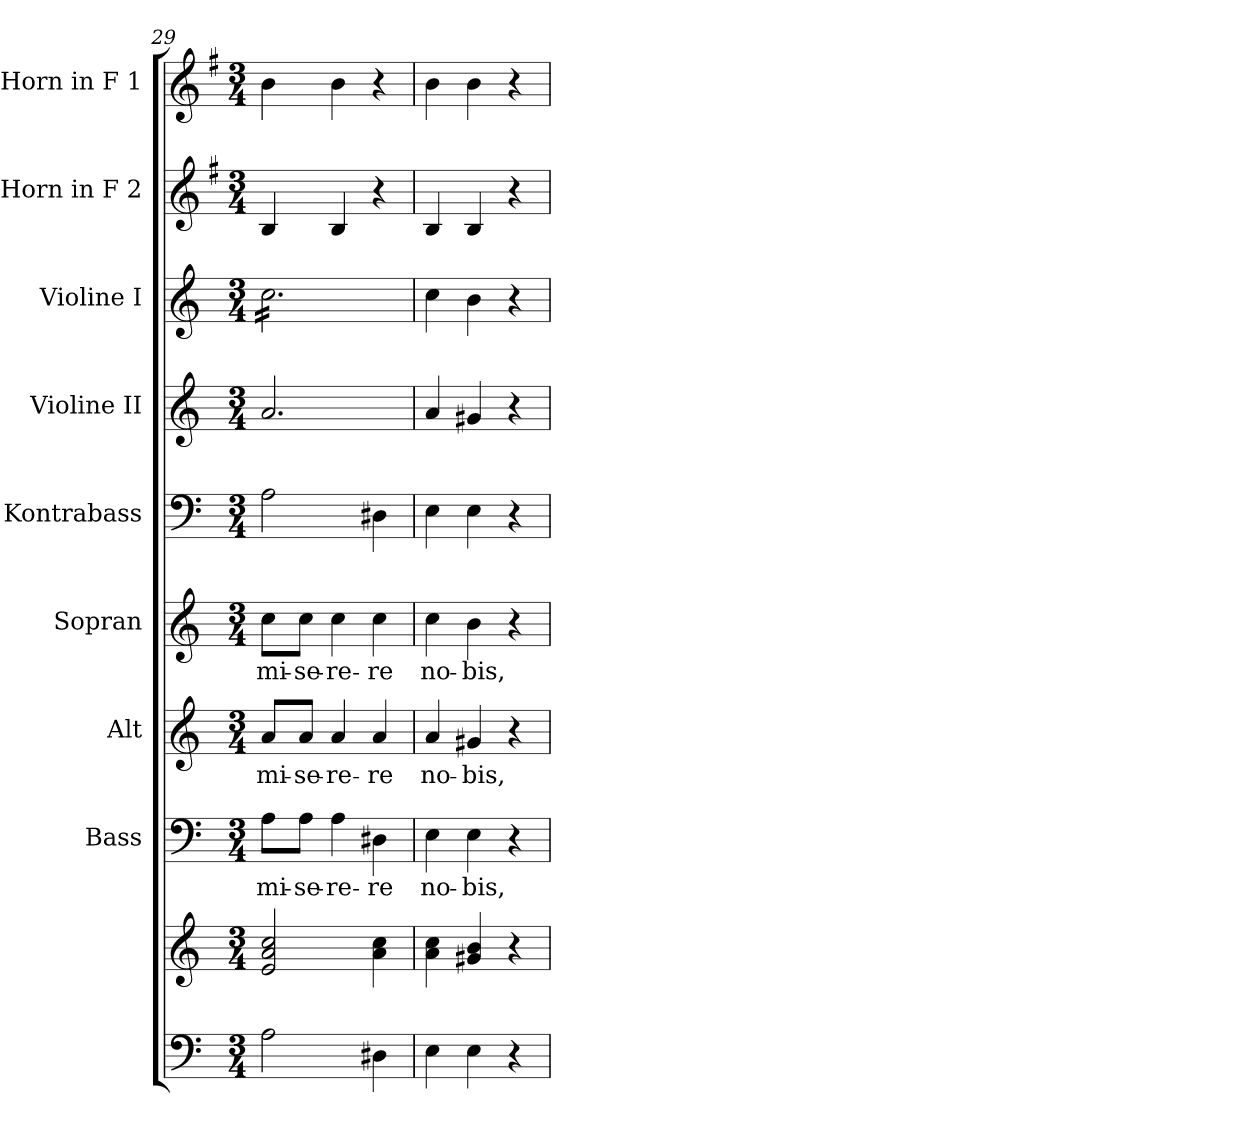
**kern	**kern	**kern	**text	**kern	**text	**kern	**text	**kern	**kern	**kern	**kern	**kern
*part9	*part9	*part8	*part8	*part7	*part7	*part6	*part6	*part5	*part4	*part3	*part2	*part1
*staff10	*staff9	*staff8	*staff8	*staff7	*staff7	*staff6	*staff6	*staff5	*staff4	*staff3	*staff2	*staff1
*	*	*I"Bass	*	*I"Alt	*	*I"Sopran	*	*I"Kontrabass	*I"Violine II	*I"Violine I	*I"Horn in F 2	*I"Horn in F 1
*	*	*I'B.	*	*I'A.	*	*I'S.	*	*I'Kb.	*I'Vl. II	*I'Vl. I	*I'Hrn. 2	*I'Hrn. 1
*clefF4	*clefG2	*clefF4	*	*clefG2	*	*clefG2	*	*clefF4	*clefG2	*clefG2	*clefG2	*clefG2
*	*	*	*	*	*	*	*	*ITrd7c12	*	*	*ITrd4c7	*ITrd4c7
*k[]	*k[]	*k[]	*	*k[]	*	*k[]	*	*k[]	*k[]	*k[]	*k[]	*k[]
*C:	*C:	*C:	*	*C:	*	*C:	*	*C:	*C:	*C:	*C:	*C:
*M3/4	*M3/4	*M3/4	*	*M3/4	*	*M3/4	*	*M3/4	*M3/4	*M3/4	*M3/4	*M3/4
=29	=29	=29	=29	=29	=29	=29	=29	=29	=29	=29	=29	=29
!	!	!	!LO:LY:b	!	!LO:LY:b	!	!LO:LY:b	!	!	!	!	!
*	*	*	*	*	*	*	*	*	*	*tremolo	*	*
2A\	2e/ 2a/ 2cc/	8A\L	mi-	8a/L	mi-	8cc\L	mi-	2AA\	2.a/	16cc\LL	4E/	4e\
.	.	.	.	.	.	.	.	.	.	16cc\	.	.
!	!	!	!LO:LY:b	!	!LO:LY:b	!	!LO:LY:b	!	!	!	!	!
.	.	8A\J	-se-	8a/J	-se-	8cc\J	-se-	.	.	16cc\	.	.
.	.	.	.	.	.	.	.	.	.	16cc\	.	.
!	!	!	!LO:LY:b	!	!LO:LY:b	!	!LO:LY:b	!	!	!	!	!
.	.	4A\	-re-	4a/	-re-	4cc\	-re-	.	.	16cc\	4E/	4e\
.	.	.	.	.	.	.	.	.	.	16cc\	.	.
.	.	.	.	.	.	.	.	.	.	16cc\	.	.
.	.	.	.	.	.	.	.	.	.	16cc\	.	.
!	!	!	!LO:LY:b	!	!LO:LY:b	!	!LO:LY:b	!	!	!	!	!
4D#X\	4a\ 4cc\	4D#X\	-re	4a/	-re	4cc\	-re	4DD#X\	.	16cc\	4r	4r
.	.	.	.	.	.	.	.	.	.	16cc\	.	.
.	.	.	.	.	.	.	.	.	.	16cc\	.	.
.	.	.	.	.	.	.	.	.	.	16cc\JJ	.	.
*	*	*	*	*	*	*	*	*	*	*Xtremolo	*	*
=30	=30	=30	=30	=30	=30	=30	=30	=30	=30	=30	=30	=30
!	!	!	!LO:LY:b	!	!LO:LY:b	!	!LO:LY:b	!	!	!	!	!
4E\	4a\ 4cc\	4E\	no-	4a/	no-	4cc\	no-	4EE\	4a/	4cc\	4E/	4e\
!	!	!	!LO:LY:b	!	!LO:LY:b	!	!LO:LY:b	!	!	!	!	!
4E\	4g#X/ 4b/	4E\	-bis,	4g#X/	-bis,	4b\	-bis,	4EE\	4g#X/	4b\	4E/	4e\
4r	4r	4r	.	4r	.	4r	.	4r	4r	4r	4r	4r
=	=	=	=	=	=	=	=	=	=	=	=	=
*-	*-	*-	*-	*-	*-	*-	*-	*-	*-	*-	*-	*-
